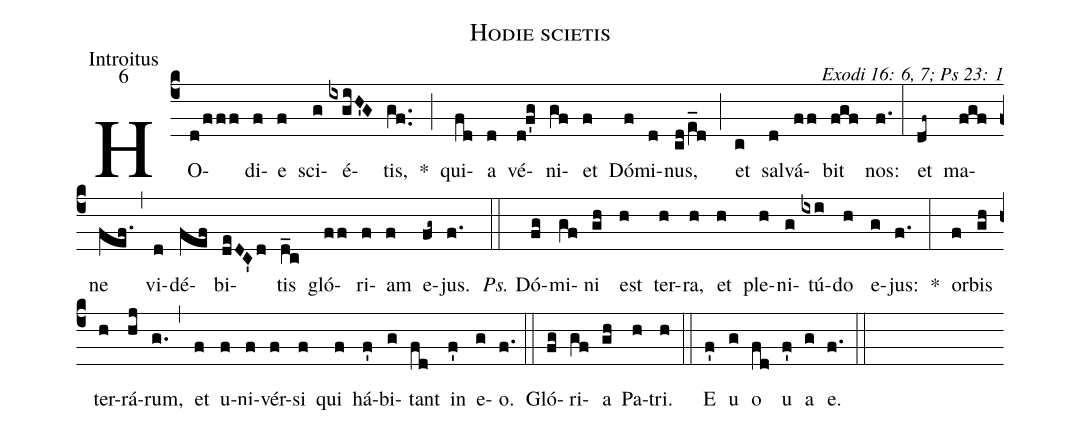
name: Hodie scietis;
office-part: Introitus;
mode: 6;
commentary: Exodi 16: 6, 7; Ps 23: 1;
%%
(c4) HO(d/fff)di(f)e(f) sci(g)é(ixgiH'G)tis,(gf..) *(;) qui(fd)a(d) vé(d!f'g)ni(gf)et(f) Dó(f)mi(d)nus,(cd/e_[ll:1]d) (;) et(c) sal(d)vá(ff)bit(fgf) nos:(f.) (:)
et(df~) ma(fgf)ne(fef.) (,) vi(d)dé(fef)bi(deDC'd)tis(d_c) gló(ff)ri(f)am(f) e(fg~)jus.(f.) (::)
<i>Ps.</i> Dó(fg)mi(gf)ni(gh) est(h) ter(h)ra,(h) et(h) ple(h)ni(g)tú(ixi)do(h) e(g)jus:(f.) *(:)
or(f)bis(gh) ter(h)rá(hj)rum,(g.) (,) et(f) u(f)ni(f)vér(f)si(f) qui(f) há(f')bi(g)tant(fd) in(f') e(g)o.(f.) (::)
Gló(fg)ri(gf)a(gh) Pa(h)tri.(h) (::)
<eu>E(f') u(g) o(fd) u(f') a(g) e.</eu>(f.) (::)
